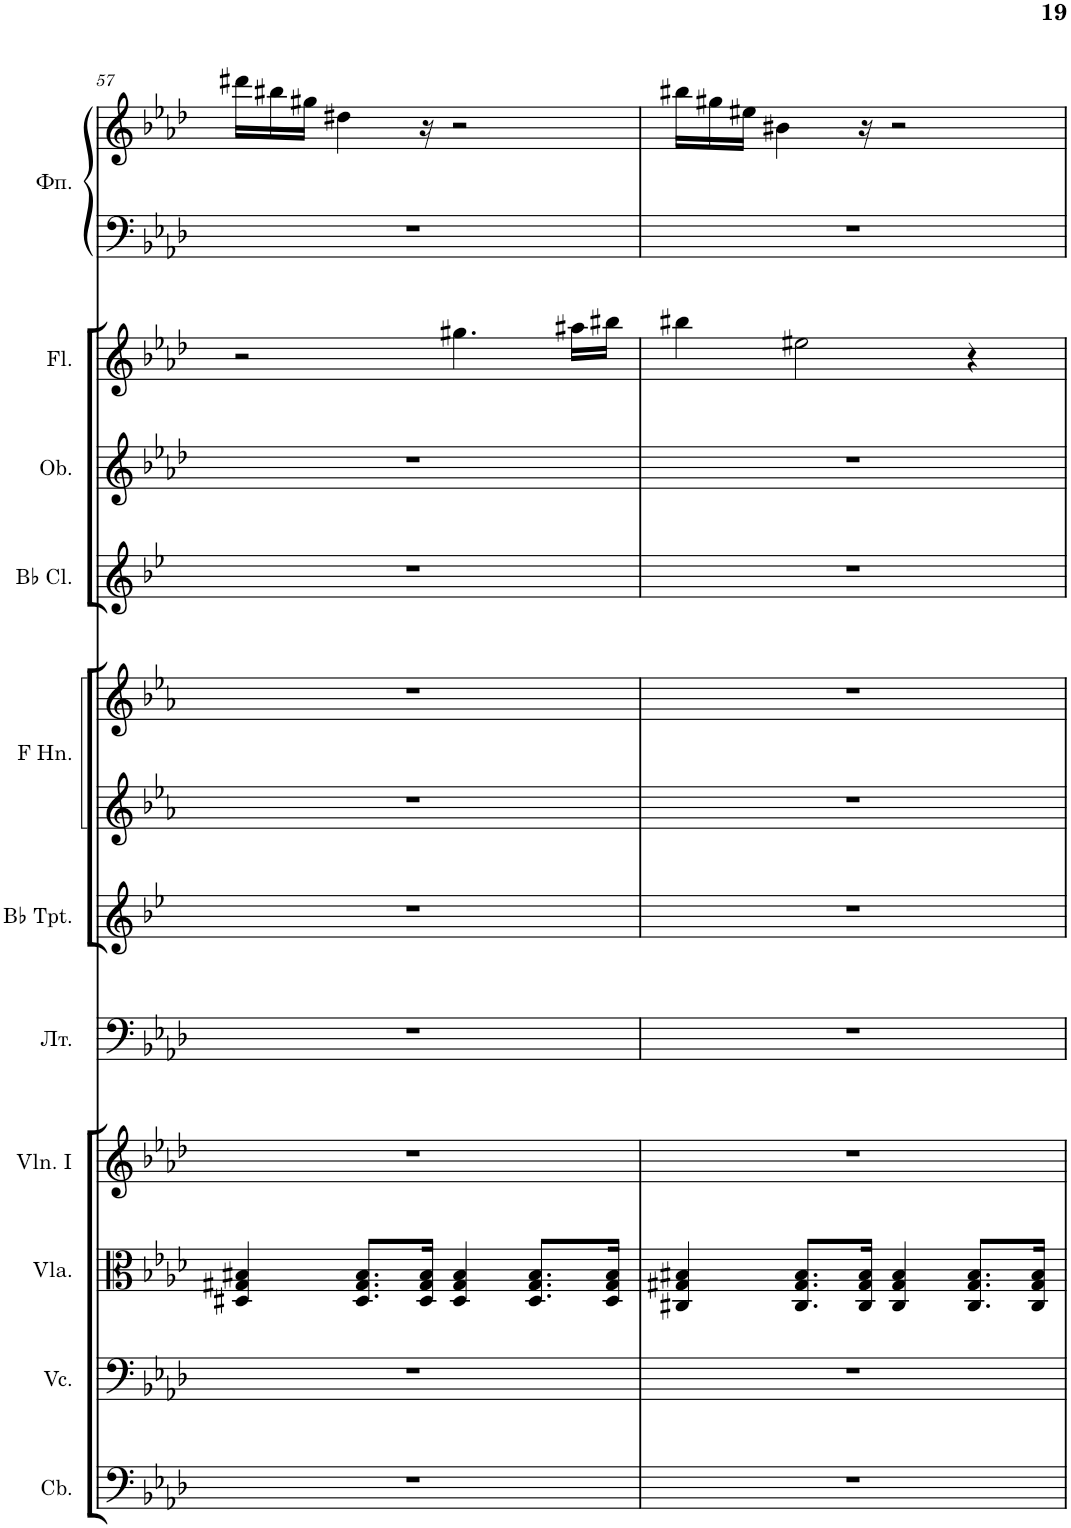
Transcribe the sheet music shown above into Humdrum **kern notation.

**kern	**kern	**kern	**kern	**kern	**kern	**kern	**kern	**kern	**kern	**kern	**kern	**kern
*part11	*part10	*part9	*part8	*part7	*part6	*part5	*part5	*part4	*part3	*part2	*part1	*part1
*staff13	*staff12	*staff11	*staff10	*staff9	*staff8	*staff7	*staff6	*staff5	*staff4	*staff3	*staff2	*staff1
*I"Contrabasses	*I"Violoncellos	*I"Violas	*I"Violins I	*I"Литавры	*I"Trumpets in Bb	*I"Horns in F	*	*I"Clarinets in Bb	*I"Oboes	*I"Flutes	*I"Фортепиано	*
*I'Cb.	*I'Vc.	*I'Vla.	*I'Vln. I	*	*	*	*	*	*I'Ob.	*I'Fl.	*	*
!!LO:PB:g=z
*clefF4	*clefF4	*clefC3	*clefG2	*clefF4	*clefG2	*clefG2	*clefG2	*clefG2	*clefG2	*clefG2	*clefF4	*clefG2
*Trd7c12	*	*	*	*	*Trd1c2	*Trd4c7	*Trd4c7	*Trd1c2	*	*	*	*
*k[b-e-a-d-]	*k[b-e-a-d-]	*k[b-e-a-d-]	*k[b-e-a-d-]	*k[b-e-a-d-]	*k[b-e-]	*k[b-e-a-]	*k[b-e-a-]	*k[b-e-]	*k[b-e-a-d-]	*k[b-e-a-d-]	*k[b-e-a-d-]	*k[b-e-a-d-]
*M4/4	*M4/4	*M4/4	*M4/4	*M4/4	*M4/4	*M4/4	*M4/4	*M4/4	*M4/4	*M4/4	*M4/4	*M4/4
=57	=57	=57	=57	=57	=57	=57	=57	=57	=57	=57	=57	=57
1r	1r	4D#X/ 4G#X/ 4B#X/	1r	1r	1r	1r	1r	1r	1r	2r	1r	16ddd#X\LL
.	.	.	.	.	.	.	.	.	.	.	.	16bb#X\
.	.	.	.	.	.	.	.	.	.	.	.	16gg#X\JJ
.	.	.	.	.	.	.	.	.	.	.	.	4dd#X\
.	.	8.D#/ 8.G#/ 8.B#/L	.	.	.	.	.	.	.	.	.	.
.	.	16D#/ 16G#/ 16B#/Jk	.	.	.	.	.	.	.	.	.	16r
.	.	4D#/ 4G#/ 4B#/	.	.	.	.	.	.	.	4.gg#X\	.	2r
.	.	8.D#/ 8.G#/ 8.B#/L	.	.	.	.	.	.	.	.	.	.
.	.	.	.	.	.	.	.	.	.	16aa#X\LL	.	.
.	.	16D#/ 16G#/ 16B#/Jk	.	.	.	.	.	.	.	16bb#X\JJ	.	.
=58	=58	=58	=58	=58	=58	=58	=58	=58	=58	=58	=58	=58
1r	1r	4C#X/ 4G#X/ 4B#X/	1r	1r	1r	1r	1r	1r	1r	4bb#X\	1r	16bb#X\LL
.	.	.	.	.	.	.	.	.	.	.	.	16gg#X\
.	.	.	.	.	.	.	.	.	.	.	.	16ee#X\JJ
.	.	.	.	.	.	.	.	.	.	.	.	4b#X\
.	.	8.C#/ 8.G#/ 8.B#/L	.	.	.	.	.	.	.	2ee#X\	.	.
.	.	16C#/ 16G#/ 16B#/Jk	.	.	.	.	.	.	.	.	.	16r
.	.	4C#/ 4G#/ 4B#/	.	.	.	.	.	.	.	.	.	2r
.	.	8.C#/ 8.G#/ 8.B#/L	.	.	.	.	.	.	.	4r	.	.
.	.	16C#/ 16G#/ 16B#/Jk	.	.	.	.	.	.	.	.	.	.
=	=	=	=	=	=	=	=	=	=	=	=	=
*-	*-	*-	*-	*-	*-	*-	*-	*-	*-	*-	*-	*-
